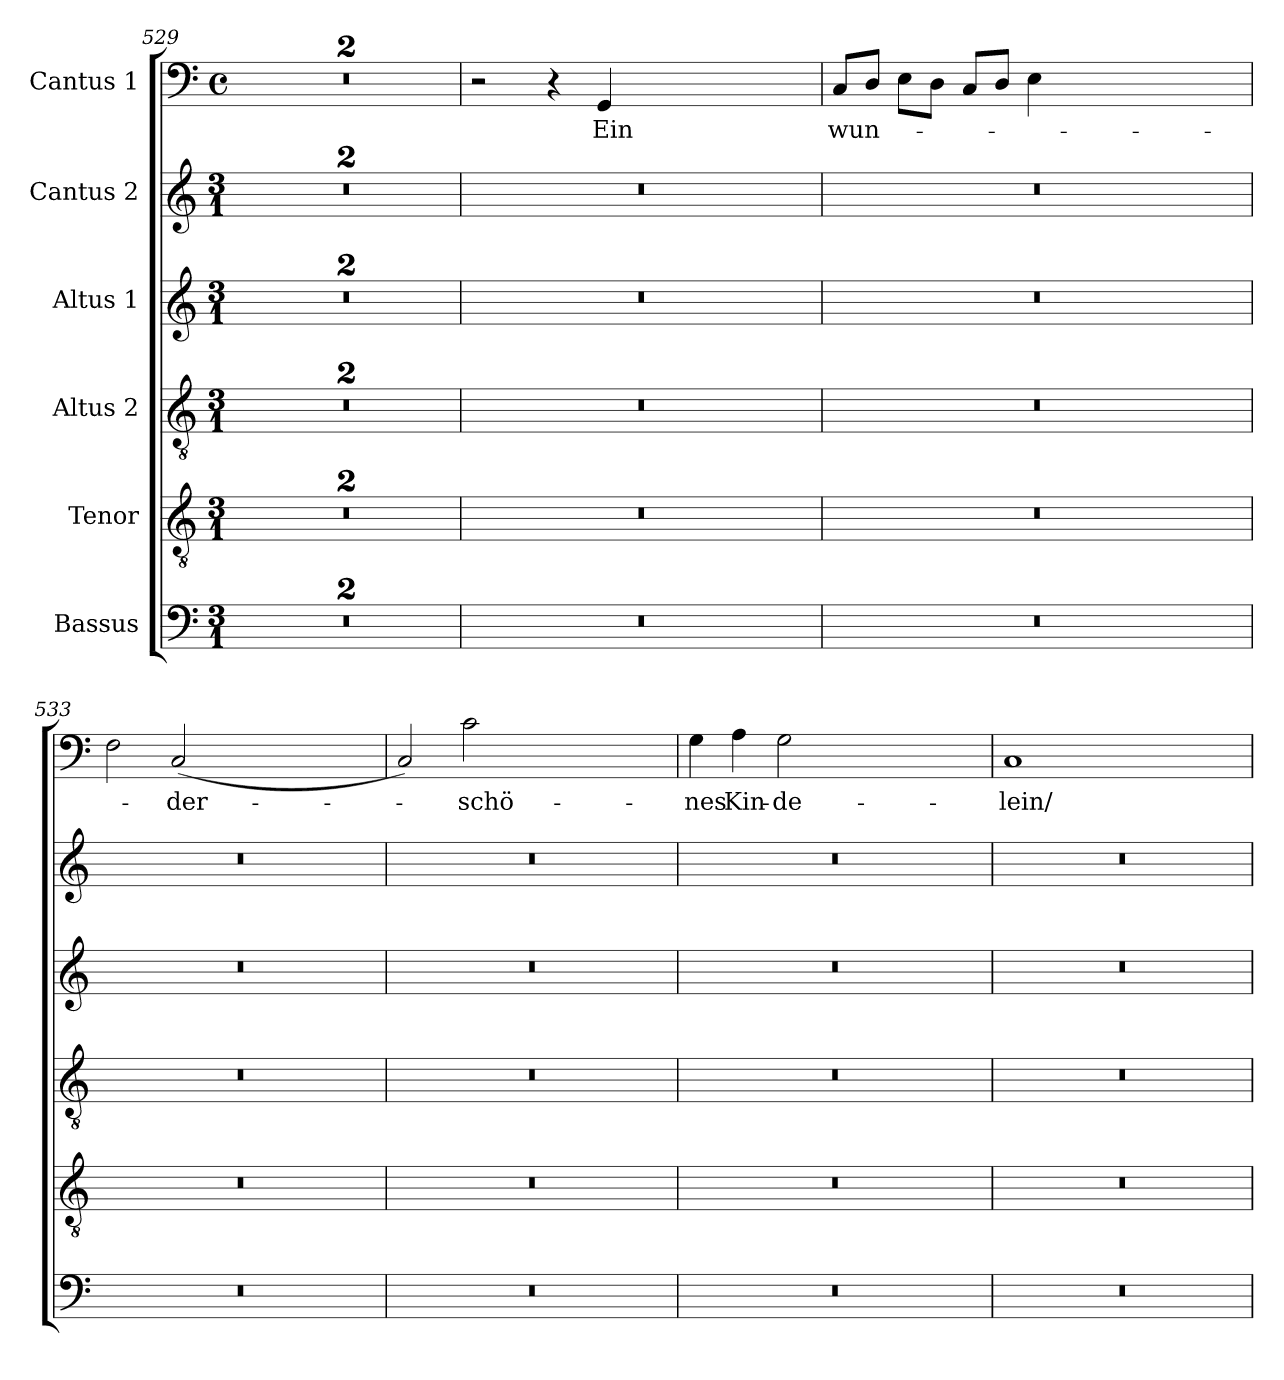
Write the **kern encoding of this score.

**kern	**kern	**kern	**kern	**kern	**kern	**text
*part6	*part5	*part4	*part3	*part2	*part1	*part1
*staff6	*staff5	*staff4	*staff3	*staff2	*staff1	*staff1
*I"Bassus	*I"Tenor	*I"Altus 2	*I"Altus 1	*I"Cantus 2	*I"Cantus 1	*
*clefF4	*clefGv2	*clefGv2	*clefG2	*clefG2	*clefF4	*
*M3/1	*M3/1	*M3/1	*M3/1	*M3/1	*M4/4	*
*	*	*	*	*	*met(c)	*
=529	=529	=529	=529	=529	=529	=529
0.r	0.r	0.r	0.r	0.r	0.r	.
=530	=530	=530	=530	=530	=530	=530
0.r	0.r	0.r	0.r	0.r	0.r	.
=531	=531	=531	=531	=531	=531	=531
0.r	0.r	0.r	0.r	0.r	2r	.
.	.	.	.	.	4r	.
!	!	!	!	!	!	!LO:LY:b:cj
.	.	.	.	.	4GG/	Ein
.	.	.	.	.	0ryy	.
=532	=532	=532	=532	=532	=532	=532
!	!	!	!	!	!	!LO:LY:b:cj
0.r	0.r	0.r	0.r	0.r	8C/L	wun-
.	.	.	.	.	8D/J	.
.	.	.	.	.	8E\L	.
.	.	.	.	.	8D\J	.
.	.	.	.	.	8C/L	.
.	.	.	.	.	8D/J	.
.	.	.	.	.	4E\	.
.	.	.	.	.	0ryy	.
=533	=533	=533	=533	=533	=533	=533
0.r	0.r	0.r	0.r	0.r	2F\	.
!	!	!	!	!	!	!LO:LY:b:cj
.	.	.	.	.	(<2C/	-der-
.	.	.	.	.	0ryy	.
=534	=534	=534	=534	=534	=534	=534
0.r	0.r	0.r	0.r	0.r	2C/)	.
!	!	!	!	!	!	!LO:LY:b:cj
.	.	.	.	.	2c\	-schö-
.	.	.	.	.	0ryy	.
=535	=535	=535	=535	=535	=535	=535
!	!	!	!	!	!	!LO:LY:b:cj
0.r	0.r	0.r	0.r	0.r	4G\	-nes
!	!	!	!	!	!	!LO:LY:b:cj
.	.	.	.	.	4A\	Kin-
!	!	!	!	!	!	!LO:LY:b:rj
.	.	.	.	.	2G\	-de-
.	.	.	.	.	0ryy	.
=536	=536	=536	=536	=536	=536	=536
!	!	!	!	!	!	!LO:LY:b:cj
0.r	0.r	0.r	0.r	0.r	1C	-lein/
.	.	.	.	.	0ryy	.
=	=	=	=	=	=	=
*-	*-	*-	*-	*-	*-	*-
